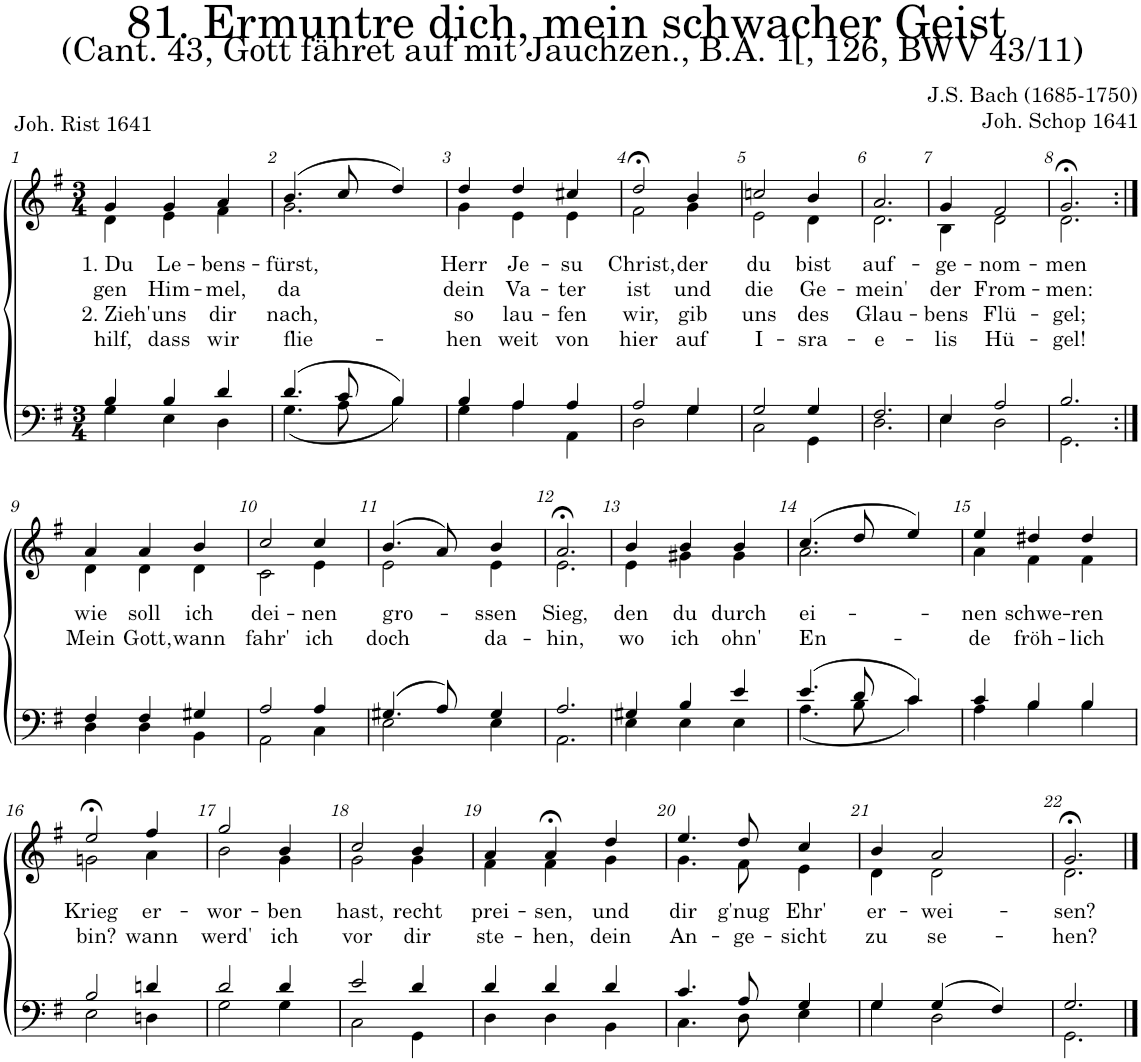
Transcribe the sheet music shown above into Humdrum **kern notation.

**kern	**kern	**text	**text	**text	**text
*part2	*part1	*part1	*part1	*part1	*part1
*staff2	*staff1	*staff1	*staff1	*staff1	*staff1
*I"Tenor/Bass	*I"Soprano/Alto	*	*	*	*
*clefF4	*clefG2	*	*	*	*
*k[f#]	*k[f#]	*	*	*	*
*M3/4	*M3/4	*	*	*	*
=1	=1	=1	=1	=1	=1
*^	*	*	*	*	*
!	!	!	!LO:LY:b	!LO:LY:b	!LO:LY:b	!LO:LY:b
*	*	*^	*	*	*	*
4B/	4G\	4g/	4d\	1. Du	gen	2. Zieh'	hilf,
!	!	!	!	!LO:LY:b	!LO:LY:b	!LO:LY:b	!LO:LY:b
4B/	4E\	4g/	4e\	Le-	Him-	uns	dass
!	!	!	!	!LO:LY:b	!LO:LY:b	!LO:LY:b	!LO:LY:b
4d/	4D\	4a/	4f#\	-bens-	-mel,	dir	wir
=2	=2	=2	=2	=2	=2	=2	=2
!	!	!	!	!LO:LY:b	!LO:LY:b	!LO:LY:b	!LO:LY:b
(4.d/	(4.G\	(4.b/	2.g\	-fürst,	da	nach,	flie-
8c/	8A\	8cc/	.	.	.	.	.
(4B/)	4B\	4dd/)	.	.	.	.	.
=3	=3	=3	=3	=3	=3	=3	=3
!	!	!	!	!LO:LY:b	!LO:LY:b	!LO:LY:b	!LO:LY:b
4B/	4G\	4dd/	4g\	Herr	dein	so	-hen
!	!	!	!	!LO:LY:b	!LO:LY:b	!LO:LY:b	!LO:LY:b
4A/	4A\	4dd/	4e\	Je-	Va-	lau-	weit
!	!	!	!	!LO:LY:b	!LO:LY:b	!LO:LY:b	!LO:LY:b
4A/	4AA\	4cc#X;</	4e\	-su	-ter	-fen	von
=4	=4	=4	=4	=4	=4	=4	=4
!	!	!	!	!LO:LY:b	!LO:LY:b	!LO:LY:b	!LO:LY:b
2A/	2D\	2dd;<,/	2f#\	Christ,	ist	wir,	hier
!	!	!	!	!LO:LY:b	!LO:LY:b	!LO:LY:b	!LO:LY:b
4G/	4G\	4b/	4g\	der	und	gib	auf
=5	=5	=5	=5	=5	=5	=5	=5
!	!	!	!	!LO:LY:b	!LO:LY:b	!LO:LY:b	!LO:LY:b
2G/	2C\	2ccn/	2e\	du	die	uns	I-
!	!	!	!	!LO:LY:b	!LO:LY:b	!LO:LY:b	!LO:LY:b
4G/	4GG\	4b/	4d\	bist	Ge-	des	-sra-
=6	=6	=6	=6	=6	=6	=6	=6
!	!	!	!	!LO:LY:b	!LO:LY:b	!LO:LY:b	!LO:LY:b
2.F#/	2.D\	2.a/	2.d\	auf-	-mein'	Glau-	-e-
=7	=7	=7	=7	=7	=7	=7	=7
!	!	!	!	!LO:LY:b	!LO:LY:b	!LO:LY:b	!LO:LY:b
4E/	4E\	4g/	4B\	-ge-	der	-bens	-lis
!	!	!	!	!LO:LY:b	!LO:LY:b	!LO:LY:b	!LO:LY:b
2A/	2D\	2f#/	2d\	-nom-	From-	Flü-	Hü-
=8	=8	=8	=8	=8	=8	=8	=8
!	!	!	!	!LO:LY:b	!LO:LY:b	!LO:LY:b	!LO:LY:b
2.B/	2.GG\	2.g;<,/	2.d\	-men	-men:	-gel;	-gel!
!!LO:LB:g=z	!!
=9:|!	=9:|!	=9:|!	=9:|!	=9:|!	=9:|!	=9:|!	=9:|!
!	!	!	!	!LO:LY:b	!LO:LY:b	!	!
4F#/	4D\	4a/	4d\	wie	Mein	.	.
!	!	!	!	!LO:LY:b	!LO:LY:b	!	!
4F#/	4D\	4a/	4d\	soll	Gott,	.	.
!	!	!	!	!LO:LY:b	!LO:LY:b	!	!
4G#X/	4BB\	4b/	4d\	ich	wann	.	.
=10	=10	=10	=10	=10	=10	=10	=10
!	!	!	!	!LO:LY:b	!LO:LY:b	!	!
2A/	2AA\	2cc/	2c\	dei-	fahr'	.	.
!	!	!	!	!LO:LY:b	!LO:LY:b	!	!
4A/	4C\	4cc/	4e\	-nen	ich	.	.
=11	=11	=11	=11	=11	=11	=11	=11
!	!	!	!	!LO:LY:b	!LO:LY:b	!	!
4.G#X/	2E\	(4.b/	2e\	gro-	doch	.	.
8A/)	.	8a/)	.	.	.	.	.
!	!	!	!	!LO:LY:b	!LO:LY:b	!	!
4G#/	4E\	4b/	4e\	-ssen	da-	.	.
=12	=12	=12	=12	=12	=12	=12	=12
!	!	!	!	!LO:LY:b	!LO:LY:b	!	!
2.A/	2.AA\	2.a;<,/	2.e\	Sieg,	-hin,	.	.
=13	=13	=13	=13	=13	=13	=13	=13
!	!	!	!	!LO:LY:b	!LO:LY:b	!	!
4G#X/	4E\	4b/	4e\	den	wo	.	.
!	!	!	!	!LO:LY:b	!LO:LY:b	!	!
4B/	4E\	4b/	4g#X\	du	ich	.	.
!	!	!	!	!LO:LY:b	!LO:LY:b	!	!
4e/	4E\	4b/	4g#\	durch	ohn'	.	.
=14	=14	=14	=14	=14	=14	=14	=14
!	!	!	!	!LO:LY:b	!LO:LY:b	!	!
(4.e/	(4.A\	(4.cc/	2.a\	ei-	En-	.	.
8d/	8B\	8dd/	.	.	.	.	.
4c/)	4c\)	4ee/)	.	.	.	.	.
=15	=15	=15	=15	=15	=15	=15	=15
!	!	!	!	!LO:LY:b	!LO:LY:b	!	!
4c/	4A\	4ee/	4a\	-nen	-de	.	.
!	!	!	!	!LO:LY:b	!LO:LY:b	!	!
4B/	4B\	4dd#X/	4f#\	schwe-	fröh-	.	.
!	!	!	!	!LO:LY:b	!LO:LY:b	!	!
4B/	4B\	4dd#/	4f#\	-ren	-lich	.	.
!!LO:LB:g=z	!!
=16	=16	=16	=16	=16	=16	=16	=16
!	!	!	!	!LO:LY:b	!LO:LY:b	!	!
2B/	2E\	2ee;<,/	2gn\	Krieg	bin?	.	.
!	!	!	!	!LO:LY:b	!LO:LY:b	!	!
4dn/	4Dn\	4ff#/	4a\	er-	wann	.	.
=17	=17	=17	=17	=17	=17	=17	=17
!	!	!	!	!LO:LY:b	!LO:LY:b	!	!
2d/	2G\	2gg/	2b\	-wor-	werd'	.	.
!	!	!	!	!LO:LY:b	!LO:LY:b	!	!
4d/	4G\	4b/	4g\	-ben	ich	.	.
=18	=18	=18	=18	=18	=18	=18	=18
!	!	!	!	!LO:LY:b	!LO:LY:b	!	!
2e/	2C\	2cc/	2g\	hast,	vor	.	.
!	!	!	!	!LO:LY:b	!LO:LY:b	!	!
4d/	4GG\	4b/	4g\	recht	dir	.	.
=19	=19	=19	=19	=19	=19	=19	=19
!	!	!	!	!LO:LY:b	!LO:LY:b	!	!
4d/	4D\	4a/	4f#\	prei-	ste-	.	.
!	!	!	!	!LO:LY:b	!LO:LY:b	!	!
4d/	4D\	4a;<,/	4f#\	-sen,	-hen,	.	.
!	!	!	!	!LO:LY:b	!LO:LY:b	!	!
4d/	4BB\	4dd/	4g\	und	dein	.	.
=20	=20	=20	=20	=20	=20	=20	=20
!	!	!	!	!LO:LY:b	!LO:LY:b	!	!
4.c/	4.C\	4.ee/	4.g\	dir	An-	.	.
!	!	!	!	!LO:LY:b	!LO:LY:b	!	!
8A/	8D\	8dd/	8f#\	g'nug	-ge-	.	.
!	!	!	!	!LO:LY:b	!LO:LY:b	!	!
4G/	4E\	4cc/	4e\	Ehr'	-sicht	.	.
=21	=21	=21	=21	=21	=21	=21	=21
!	!	!	!	!LO:LY:b	!LO:LY:b	!	!
4G/	4G\	4b/	4d\	er-	zu	.	.
!	!	!	!	!LO:LY:b	!LO:LY:b	!	!
(4G/	2D\	2a/	2d\	-wei-	se-	.	.
4F#/)	.	.	.	.	.	.	.
=22	=22	=22	=22	=22	=22	=22	=22
!	!	!	!	!LO:LY:b	!LO:LY:b	!	!
2.G/	2.GG\	2.g;</	2.d\	-sen?	-hen?	.	.
*v	*v	*	*	*	*	*	*
*	*v	*v	*	*	*	*
==	==	==	==	==	==
*-	*-	*-	*-	*-	*-
